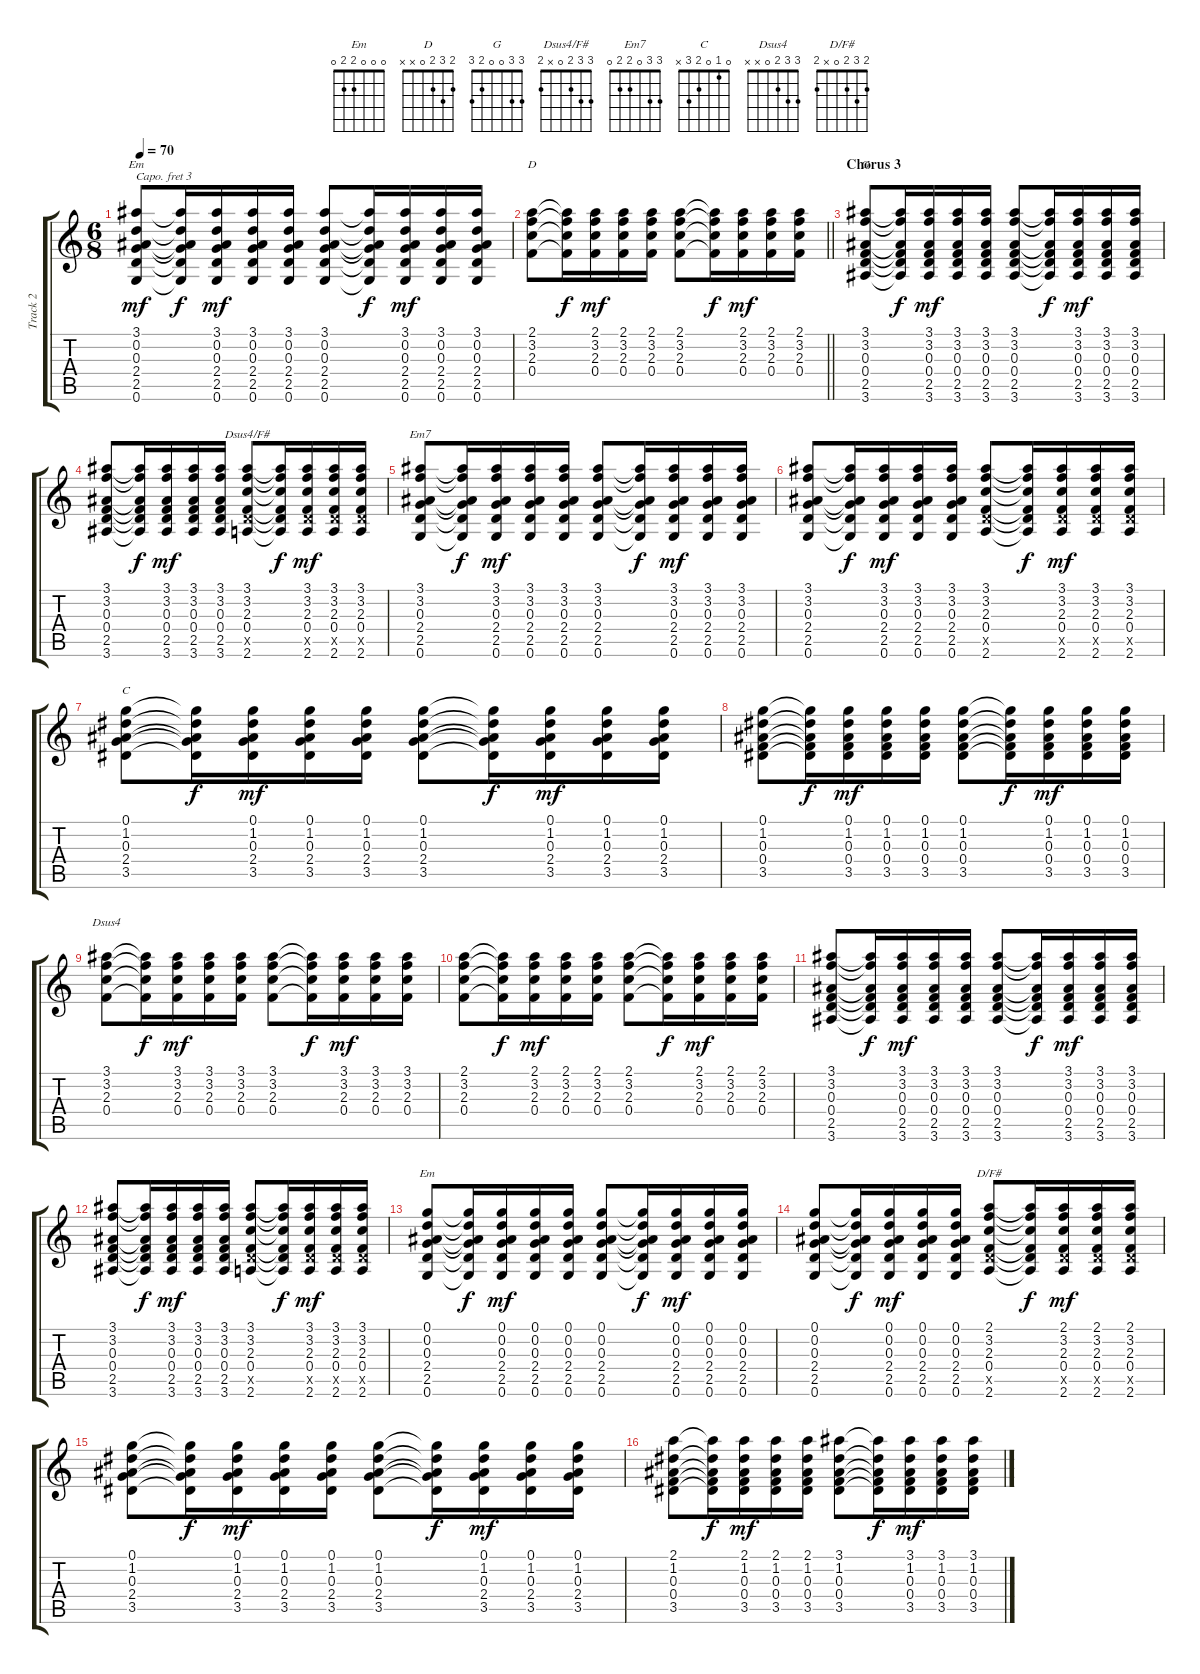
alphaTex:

\track ("Track 2" "Track 2") {instrument acousticguitarsteel}
\staff {score tabs}
\capo 3
\tuning (E4 B3 G3 D3 A2 E2) {hide}
\chord ("Em" 3 0 0 2 2 0)
\chord ("D" 2 3 2 0 x x)
\chord ("G" 3 3 0 0 2 3)
\chord ("Dsus4/F#" 3 3 2 0 x 2)
\chord ("Em7" 3 3 0 2 2 0)
\chord ("C" 0 1 0 2 3 x)
\chord ("Dsus4" 3 3 2 0 x x)
\chord ("Em" 0 0 0 2 2 0)
\chord ("D/F#" 2 3 2 0 x 2)
\ts (6 8)
\tempo 70
\clef g2
\ks c
(3.1 0.2 0.3 2.4 2.5 0.6).8{ch "Em" dy mf} (3.1{t} 0.2{t} 0.3{t} 2.4{t} 2.5{t} 0.6{t}).16{dy f} (3.1 0.2 0.3 2.4 2.5 0.6).16{dy mf} (3.1 0.2 0.3 2.4 2.5 0.6).16 (3.1 0.2 0.3 2.4 2.5 0.6).16 (3.1 0.2 0.3 2.4 2.5 0.6).8 (3.1{t} 0.2{t} 0.3{t} 2.4{t} 2.5{t} 0.6{t}).16{dy f} (3.1 0.2 0.3 2.4 2.5 0.6).16{dy mf} (3.1 0.2 0.3 2.4 2.5 0.6).16 (3.1 0.2 0.3 2.4 2.5 0.6).16 |
\barLineRight lightlight
(2.1 3.2 2.3 0.4).8{ch "D"} (2.1{t} 3.2{t} 2.3{t} 0.4{t}).16{dy f} (2.1 3.2 2.3 0.4).16{dy mf} (2.1 3.2 2.3 0.4).16 (2.1 3.2 2.3 0.4).16 (2.1 3.2 2.3 0.4).8 (2.1{t} 3.2{t} 2.3{t} 0.4{t}).16{dy f} (2.1 3.2 2.3 0.4).16{dy mf} (2.1 3.2 2.3 0.4).16 (2.1 3.2 2.3 0.4).16 |
\section ("" "Chorus 3")
(3.1 3.2 0.3 0.4 2.5 3.6).8{ch "G"} (3.1{t} 3.2{t} 0.3{t} 0.4{t} 2.5{t} 3.6{t}).16{dy f} (3.1 3.2 0.3 0.4 2.5 3.6).16{dy mf} (3.1 3.2 0.3 0.4 2.5 3.6).16 (3.1 3.2 0.3 0.4 2.5 3.6).16 (3.1 3.2 0.3 0.4 2.5 3.6).8 (3.1{t} 3.2{t} 0.3{t} 0.4{t} 2.5{t} 3.6{t}).16{dy f} (3.1 3.2 0.3 0.4 2.5 3.6).16{dy mf} (3.1 3.2 0.3 0.4 2.5 3.6).16 (3.1 3.2 0.3 0.4 2.5 3.6).16 |
(3.1 3.2 0.3 0.4 2.5 3.6).8 (3.1{t} 3.2{t} 0.3{t} 0.4{t} 2.5{t} 3.6{t}).16{dy f} (3.1 3.2 0.3 0.4 2.5 3.6).16{dy mf} (3.1 3.2 0.3 0.4 2.5 3.6).16 (3.1 3.2 0.3 0.4 2.5 3.6).16 (3.1 3.2 2.3 0.4 2.5{x} 2.6).8{ch "Dsus4/F#"} (3.1{t} 3.2{t} 2.3{t} 0.4{t} 2.5{t} 2.6{t}).16{dy f} (3.1 3.2 2.3 0.4 2.5{x} 2.6).16{dy mf} (3.1 3.2 2.3 0.4 2.5{x} 2.6).16 (3.1 3.2 2.3 0.4 2.5{x} 2.6).16 |
(3.1 3.2 0.3 2.4 2.5 0.6).8{ch "Em7"} (3.1{t} 3.2{t} 0.3{t} 2.4{t} 2.5{t} 0.6{t}).16{dy f} (3.1 3.2 0.3 2.4 2.5 0.6).16{dy mf} (3.1 3.2 0.3 2.4 2.5 0.6).16 (3.1 3.2 0.3 2.4 2.5 0.6).16 (3.1 3.2 0.3 2.4 2.5 0.6).8 (3.1{t} 3.2{t} 0.3{t} 2.4{t} 2.5{t} 0.6{t}).16{dy f} (3.1 3.2 0.3 2.4 2.5 0.6).16{dy mf} (3.1 3.2 0.3 2.4 2.5 0.6).16 (3.1 3.2 0.3 2.4 2.5 0.6).16 |
(3.1 3.2 0.3 2.4 2.5 0.6).8 (3.1{t} 3.2{t} 0.3{t} 2.4{t} 2.5{t} 0.6{t}).16{dy f} (3.1 3.2 0.3 2.4 2.5 0.6).16{dy mf} (3.1 3.2 0.3 2.4 2.5 0.6).16 (3.1 3.2 0.3 2.4 2.5 0.6).16 (3.1 3.2 2.3 0.4 2.5{x} 2.6).8 (3.1{t} 3.2{t} 2.3{t} 0.4{t} 2.5{t} 2.6{t}).16{dy f} (3.1 3.2 2.3 0.4 2.5{x} 2.6).16{dy mf} (3.1 3.2 2.3 0.4 2.5{x} 2.6).16 (3.1 3.2 2.3 0.4 2.5{x} 2.6).16 |
(0.1 1.2 0.3 2.4 3.5).8{ch "C"} (0.1{t} 1.2{t} 0.3{t} 2.4{t} 3.5{t}).16{dy f} (0.1 1.2 0.3 2.4 3.5).16{dy mf} (0.1 1.2 0.3 2.4 3.5).16 (0.1 1.2 0.3 2.4 3.5).16 (0.1 1.2 0.3 2.4 3.5).8 (0.1{t} 1.2{t} 0.3{t} 2.4{t} 3.5{t}).16{dy f} (0.1 1.2 0.3 2.4 3.5).16{dy mf} (0.1 1.2 0.3 2.4 3.5).16 (0.1 1.2 0.3 2.4 3.5).16 |
(0.1 1.2 0.3 0.4 3.5).8 (0.1{t} 1.2{t} 0.3{t} 0.4{t} 3.5{t}).16{dy f} (0.1 1.2 0.3 0.4 3.5).16{dy mf} (0.1 1.2 0.3 0.4 3.5).16 (0.1 1.2 0.3 0.4 3.5).16 (0.1 1.2 0.3 0.4 3.5).8 (0.1{t} 1.2{t} 0.3{t} 0.4{t} 3.5{t}).16{dy f} (0.1 1.2 0.3 0.4 3.5).16{dy mf} (0.1 1.2 0.3 0.4 3.5).16 (0.1 1.2 0.3 0.4 3.5).16 |
(3.1 3.2 2.3 0.4).8{ch "Dsus4"} (3.1{t} 3.2{t} 2.3{t} 0.4{t}).16{dy f} (3.1 3.2 2.3 0.4).16{dy mf} (3.1 3.2 2.3 0.4).16 (3.1 3.2 2.3 0.4).16 (3.1 3.2 2.3 0.4).8 (3.1{t} 3.2{t} 2.3{t} 0.4{t}).16{dy f} (3.1 3.2 2.3 0.4).16{dy mf} (3.1 3.2 2.3 0.4).16 (3.1 3.2 2.3 0.4).16 |
(2.1 3.2 2.3 0.4).8 (2.1{t} 3.2{t} 2.3{t} 0.4{t}).16{dy f} (2.1 3.2 2.3 0.4).16{dy mf} (2.1 3.2 2.3 0.4).16 (2.1 3.2 2.3 0.4).16 (2.1 3.2 2.3 0.4).8 (2.1{t} 3.2{t} 2.3{t} 0.4{t}).16{dy f} (2.1 3.2 2.3 0.4).16{dy mf} (2.1 3.2 2.3 0.4).16 (2.1 3.2 2.3 0.4).16 |
(3.1 3.2 0.3 0.4 2.5 3.6).8 (3.1{t} 3.2{t} 0.3{t} 0.4{t} 2.5{t} 3.6{t}).16{dy f} (3.1 3.2 0.3 0.4 2.5 3.6).16{dy mf} (3.1 3.2 0.3 0.4 2.5 3.6).16 (3.1 3.2 0.3 0.4 2.5 3.6).16 (3.1 3.2 0.3 0.4 2.5 3.6).8 (3.1{t} 3.2{t} 0.3{t} 0.4{t} 2.5{t} 3.6{t}).16{dy f} (3.1 3.2 0.3 0.4 2.5 3.6).16{dy mf} (3.1 3.2 0.3 0.4 2.5 3.6).16 (3.1 3.2 0.3 0.4 2.5 3.6).16 |
(3.1 3.2 0.3 0.4 2.5 3.6).8 (3.1{t} 3.2{t} 0.3{t} 0.4{t} 2.5{t} 3.6{t}).16{dy f} (3.1 3.2 0.3 0.4 2.5 3.6).16{dy mf} (3.1 3.2 0.3 0.4 2.5 3.6).16 (3.1 3.2 0.3 0.4 2.5 3.6).16 (3.1 3.2 2.3 0.4 2.5{x} 2.6).8 (3.1{t} 3.2{t} 2.3{t} 0.4{t} 2.5{t} 2.6{t}).16{dy f} (3.1 3.2 2.3 0.4 2.5{x} 2.6).16{dy mf} (3.1 3.2 2.3 0.4 2.5{x} 2.6).16 (3.1 3.2 2.3 0.4 2.5{x} 2.6).16 |
(0.1 0.2 0.3 2.4 2.5 0.6).8{ch "Em"} (0.1{t} 0.2{t} 0.3{t} 2.4{t} 2.5{t} 0.6{t}).16{dy f} (0.1 0.2 0.3 2.4 2.5 0.6).16{dy mf} (0.1 0.2 0.3 2.4 2.5 0.6).16 (0.1 0.2 0.3 2.4 2.5 0.6).16 (0.1 0.2 0.3 2.4 2.5 0.6).8 (0.1{t} 0.2{t} 0.3{t} 2.4{t} 2.5{t} 0.6{t}).16{dy f} (0.1 0.2 0.3 2.4 2.5 0.6).16{dy mf} (0.1 0.2 0.3 2.4 2.5 0.6).16 (0.1 0.2 0.3 2.4 2.5 0.6).16 |
(0.1 0.2 0.3 2.4 2.5 0.6).8 (0.1{t} 0.2{t} 0.3{t} 2.4{t} 2.5{t} 0.6{t}).16{dy f} (0.1 0.2 0.3 2.4 2.5 0.6).16{dy mf} (0.1 0.2 0.3 2.4 2.5 0.6).16 (0.1 0.2 0.3 2.4 2.5 0.6).16 (2.1 3.2 2.3 0.4 2.5{x} 2.6).8{ch "D/F#"} (2.1{t} 3.2{t} 2.3{t} 0.4{t} 2.5{t} 2.6{t}).16{dy f} (2.1 3.2 2.3 0.4 2.5{x} 2.6).16{dy mf} (2.1 3.2 2.3 0.4 2.5{x} 2.6).16 (2.1 3.2 2.3 0.4 2.5{x} 2.6).16 |
(0.1 1.2 0.3 2.4 3.5).8 (0.1{t} 1.2{t} 0.3{t} 2.4{t} 3.5{t}).16{dy f} (0.1 1.2 0.3 2.4 3.5).16{dy mf} (0.1 1.2 0.3 2.4 3.5).16 (0.1 1.2 0.3 2.4 3.5).16 (0.1 1.2 0.3 2.4 3.5).8 (0.1{t} 1.2{t} 0.3{t} 2.4{t} 3.5{t}).16{dy f} (0.1 1.2 0.3 2.4 3.5).16{dy mf} (0.1 1.2 0.3 2.4 3.5).16 (0.1 1.2 0.3 2.4 3.5).16 |
(2.1 1.2 0.3 0.4 3.5).8 (2.1{t} 1.2{t} 0.3{t} 0.4{t} 3.5{t}).16{dy f} (2.1 1.2 0.3 0.4 3.5).16{dy mf} (2.1 1.2 0.3 0.4 3.5).16 (2.1 1.2 0.3 0.4 3.5).16 (3.1 1.2 0.3 0.4 3.5).8 (3.1{t} 1.2{t} 0.3{t} 0.4{t} 3.5{t}).16{dy f} (3.1 1.2 0.3 0.4 3.5).16{dy mf} (3.1 1.2 0.3 0.4 3.5).16 (3.1 1.2 0.3 0.4 3.5).16
